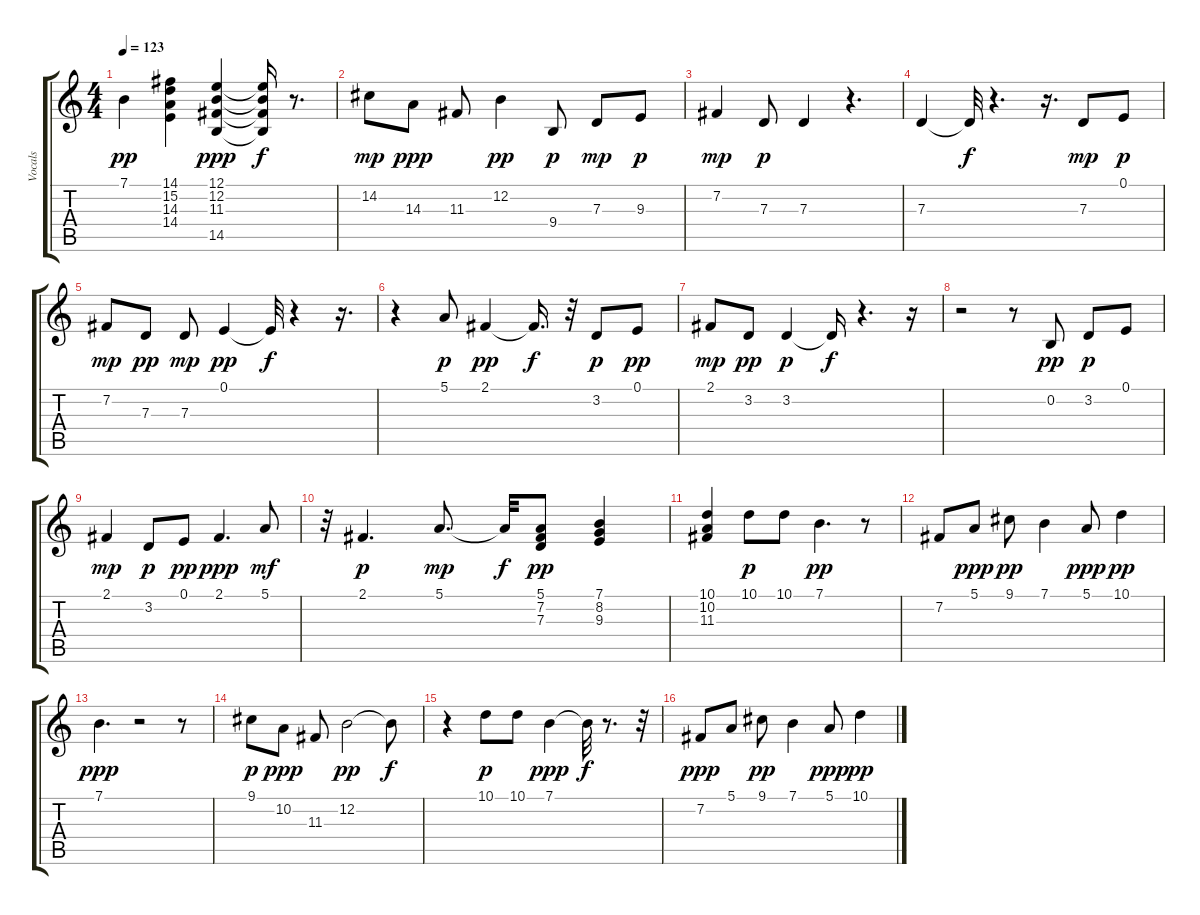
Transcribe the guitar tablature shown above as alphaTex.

\track ("Vocals" "Vocals") {instrument flute}
\staff {score tabs}
\tuning (E4 B3 G3 D3 A2 E2) {hide}
\ts (4 4)
\tempo 123
\clef g2
\ks c
7.1.4{dy pp} (14.1 15.2 14.3 14.4).4 (12.1 12.2 11.3 14.5).4{dy ppp} (12.1{t} 12.2{t} 11.3{t} 14.5{t}).16{dy f} r.8{d} |
14.2.8{dy mp} 14.3.8{dy ppp} 11.3.8 12.2.4{dy pp} 9.4.8{dy p} 7.3.8{dy mp} 9.3.8{dy p} |
7.2.4{dy mp} 7.3.8{dy p} 7.3.4 r.4{d} |
7.3.4 7.3{t}.32{dy f} r.4{d} r.16{d} 7.3.8{dy mp} 0.1.8{dy p} |
7.2.8{dy mp} 7.3.8{dy pp} 7.3.8{dy mp} 0.1.4{dy pp} 0.1{t}.32{dy f} r.4 r.16{d} |
r.4 5.1.8{dy p} 2.1.4{dy pp} 2.1{t}.16{d dy f} r.32 3.2.8{dy p} 0.1.8{dy pp} |
2.1.8{dy mp} 3.2.8{dy pp} 3.2.4{dy p} 3.2{t}.16{dy f} r.4{d} r.16 |
r.2 r.8 0.2.8{dy pp} 3.2.8{dy p} 0.1.8 |
2.1.4{dy mp} 3.2.8{dy p} 0.1.8{dy pp} 2.1.4{d dy ppp} 5.1.8{dy mf} |
r.32 2.1.4{d dy p} 5.1.8{d dy mp} 5.1{t}.32{dy f} (5.1 7.2 7.3).8{dy pp} (7.1 8.2 9.3).4 |
(10.1 10.2 11.3).4 10.1.8{dy p} 10.1.8 7.1.4{d dy pp} r.8 |
7.2.8 5.1.8{dy ppp} 9.1.8{dy pp} 7.1.4 5.1.8{dy ppp} 10.1.4{dy pp} |
7.1.4{d dy ppp} r.2 r.8 |
9.1.8{dy p} 10.2.8{dy ppp} 11.3.8 12.2.2{dy pp} 12.2{t}.8{dy f} |
r.4 10.1.8{dy p} 10.1.8 7.1.4{dy ppp} 7.1{t}.32{dy f} r.8{d} r.32 |
7.2.8{dy ppp} 5.1.8 9.1.8{dy pp} 7.1.4 5.1.8{dy ppp} 10.1.4{dy pp}
